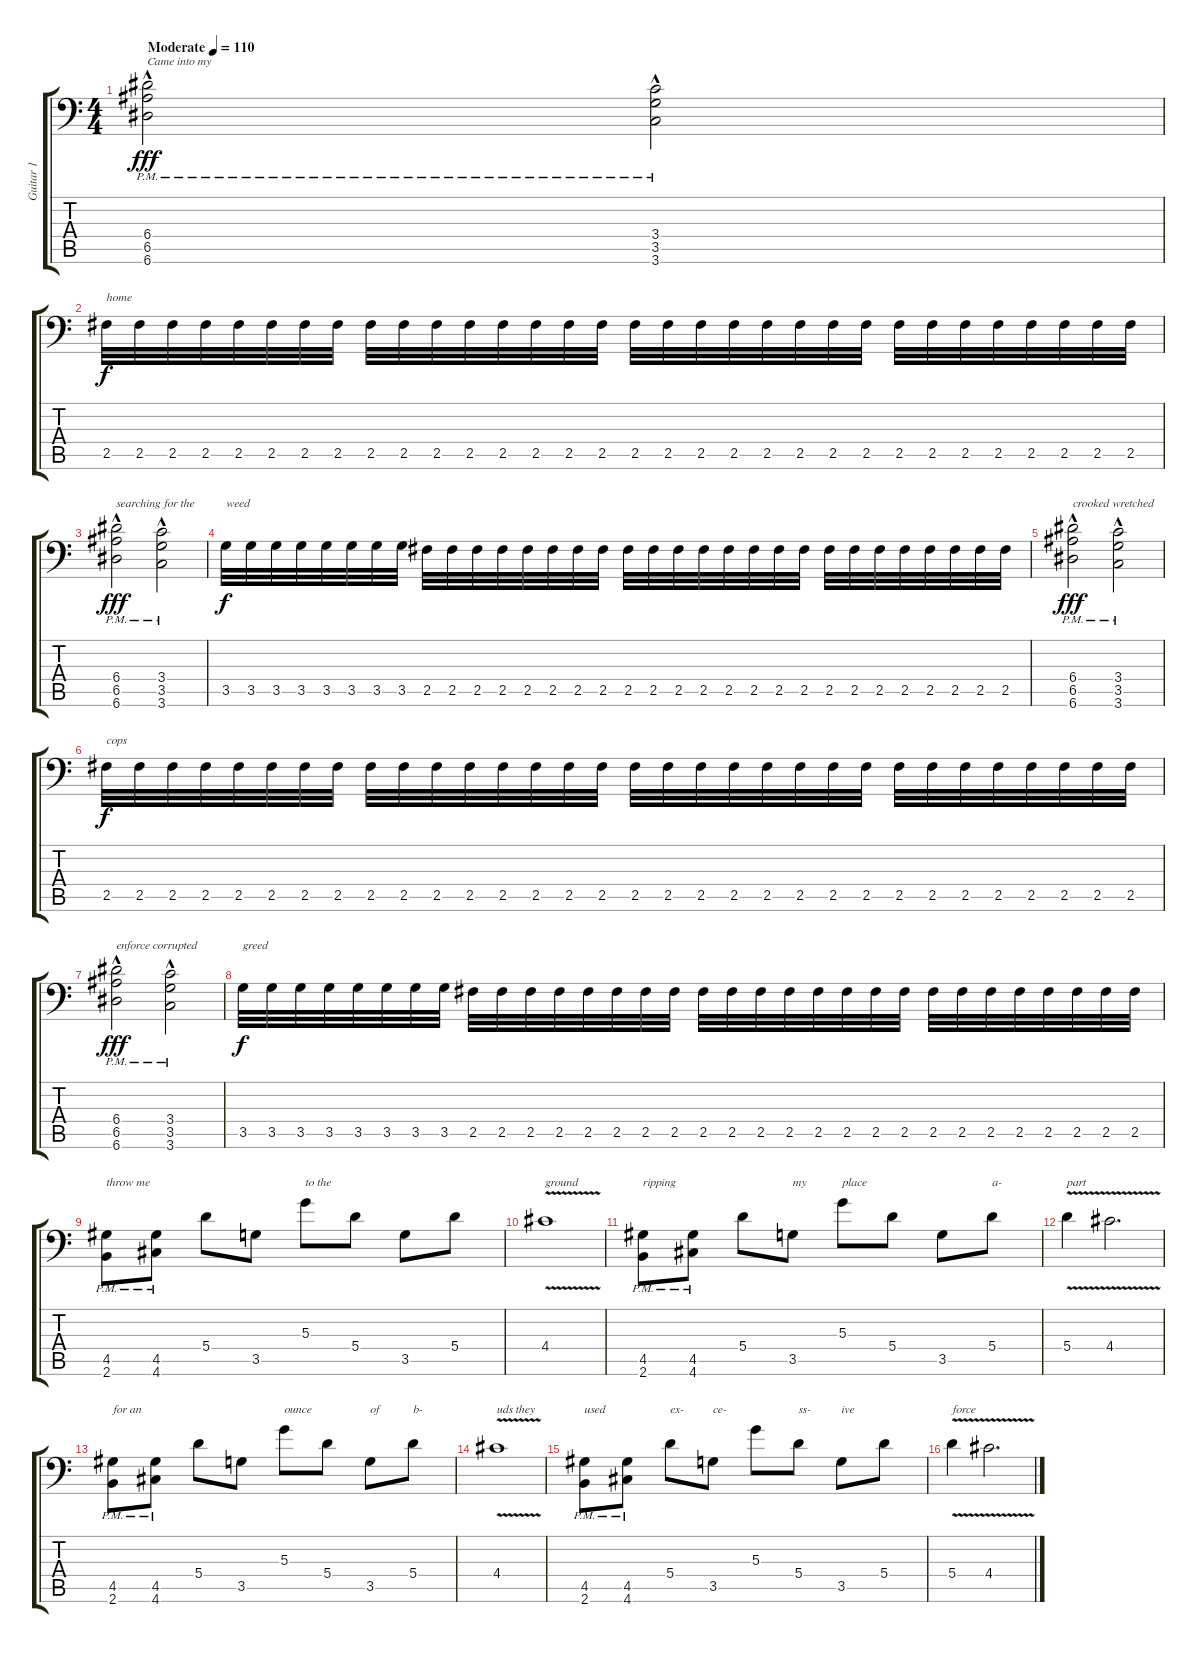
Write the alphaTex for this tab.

\track ("Guitar 1" "Guitar 1") {instrument distortionguitar}
\staff {score tabs}
\tuning (B3 Gb3 D3 A2 E2 A1) {hide}
\ts (4 4)
\tempo (110 "Moderate")
\clef f4
\ks c
(6.4{hac pm} 6.5{hac pm} 6.6{hac pm}).2{txt "Came into my" dy fff instrument distortionguitar} (3.4{hac pm} 3.5{hac pm} 3.6{hac pm}).2 |
2.5.32{txt "home" dy f} 2.5.32 2.5.32 2.5.32 2.5.32 2.5.32 2.5.32 2.5.32 2.5.32 2.5.32 2.5.32 2.5.32 2.5.32 2.5.32 2.5.32 2.5.32 2.5.32 2.5.32 2.5.32 2.5.32 2.5.32 2.5.32 2.5.32 2.5.32 2.5.32 2.5.32 2.5.32 2.5.32 2.5.32 2.5.32 2.5.32 2.5.32 |
(6.4{hac pm} 6.5{hac pm} 6.6{hac pm}).2{txt "searching for the " dy fff} (3.4{hac pm} 3.5{hac pm} 3.6{hac pm}).2 |
3.5.32{txt "weed" dy f} 3.5.32 3.5.32 3.5.32 3.5.32 3.5.32 3.5.32 3.5.32 2.5.32 2.5.32 2.5.32 2.5.32 2.5.32 2.5.32 2.5.32 2.5.32 2.5.32 2.5.32 2.5.32 2.5.32 2.5.32 2.5.32 2.5.32 2.5.32 2.5.32 2.5.32 2.5.32 2.5.32 2.5.32 2.5.32 2.5.32 2.5.32 |
(6.4{hac pm} 6.5{hac pm} 6.6{hac pm}).2{txt "crooked wretched" dy fff} (3.4{hac pm} 3.5{hac pm} 3.6{hac pm}).2 |
2.5.32{txt "cops" dy f} 2.5.32 2.5.32 2.5.32 2.5.32 2.5.32 2.5.32 2.5.32 2.5.32 2.5.32 2.5.32 2.5.32 2.5.32 2.5.32 2.5.32 2.5.32 2.5.32 2.5.32 2.5.32 2.5.32 2.5.32 2.5.32 2.5.32 2.5.32 2.5.32 2.5.32 2.5.32 2.5.32 2.5.32 2.5.32 2.5.32 2.5.32 |
(6.4{hac pm} 6.5{hac pm} 6.6{hac pm}).2{txt "enforce corrupted" dy fff} (3.4{hac pm} 3.5{hac pm} 3.6{hac pm}).2 |
3.5.32{txt "greed" dy f} 3.5.32 3.5.32 3.5.32 3.5.32 3.5.32 3.5.32 3.5.32 2.5.32 2.5.32 2.5.32 2.5.32 2.5.32 2.5.32 2.5.32 2.5.32 2.5.32 2.5.32 2.5.32 2.5.32 2.5.32 2.5.32 2.5.32 2.5.32 2.5.32 2.5.32 2.5.32 2.5.32 2.5.32 2.5.32 2.5.32 2.5.32 |
(4.5{pm} 2.6{pm}).8{txt "throw me"} (4.5{pm} 4.6{pm}).8 5.4.8 3.5.8 5.3.8{txt "to the"} 5.4.8 3.5.8 5.4.8 |
4.4{v}.1{txt "ground"} |
(4.5{pm} 2.6{pm}).8{txt "ripping"} (4.5{pm} 4.6{pm}).8 5.4.8 3.5.8{txt "my"} 5.3.8{txt "place"} 5.4.8 3.5.8 5.4.8{txt "a-"} |
5.4{v}.4{txt "part"} 4.4{v}.2{d} |
(4.5{pm} 2.6{pm}).8{txt "for an"} (4.5{pm} 4.6{pm}).8 5.4.8 3.5.8 5.3.8{txt "ounce"} 5.4.8 3.5.8{txt "of"} 5.4.8{txt "b-"} |
4.4{v}.1{txt "uds they"} |
(4.5{pm} 2.6{pm}).8{txt "used"} (4.5{pm} 4.6{pm}).8 5.4.8{txt "ex-"} 3.5.8{txt "ce-"} 5.3.8 5.4.8{txt "ss-"} 3.5.8{txt "ive"} 5.4.8 |
5.4{v}.4{txt "force"} 4.4{v}.2{d}
